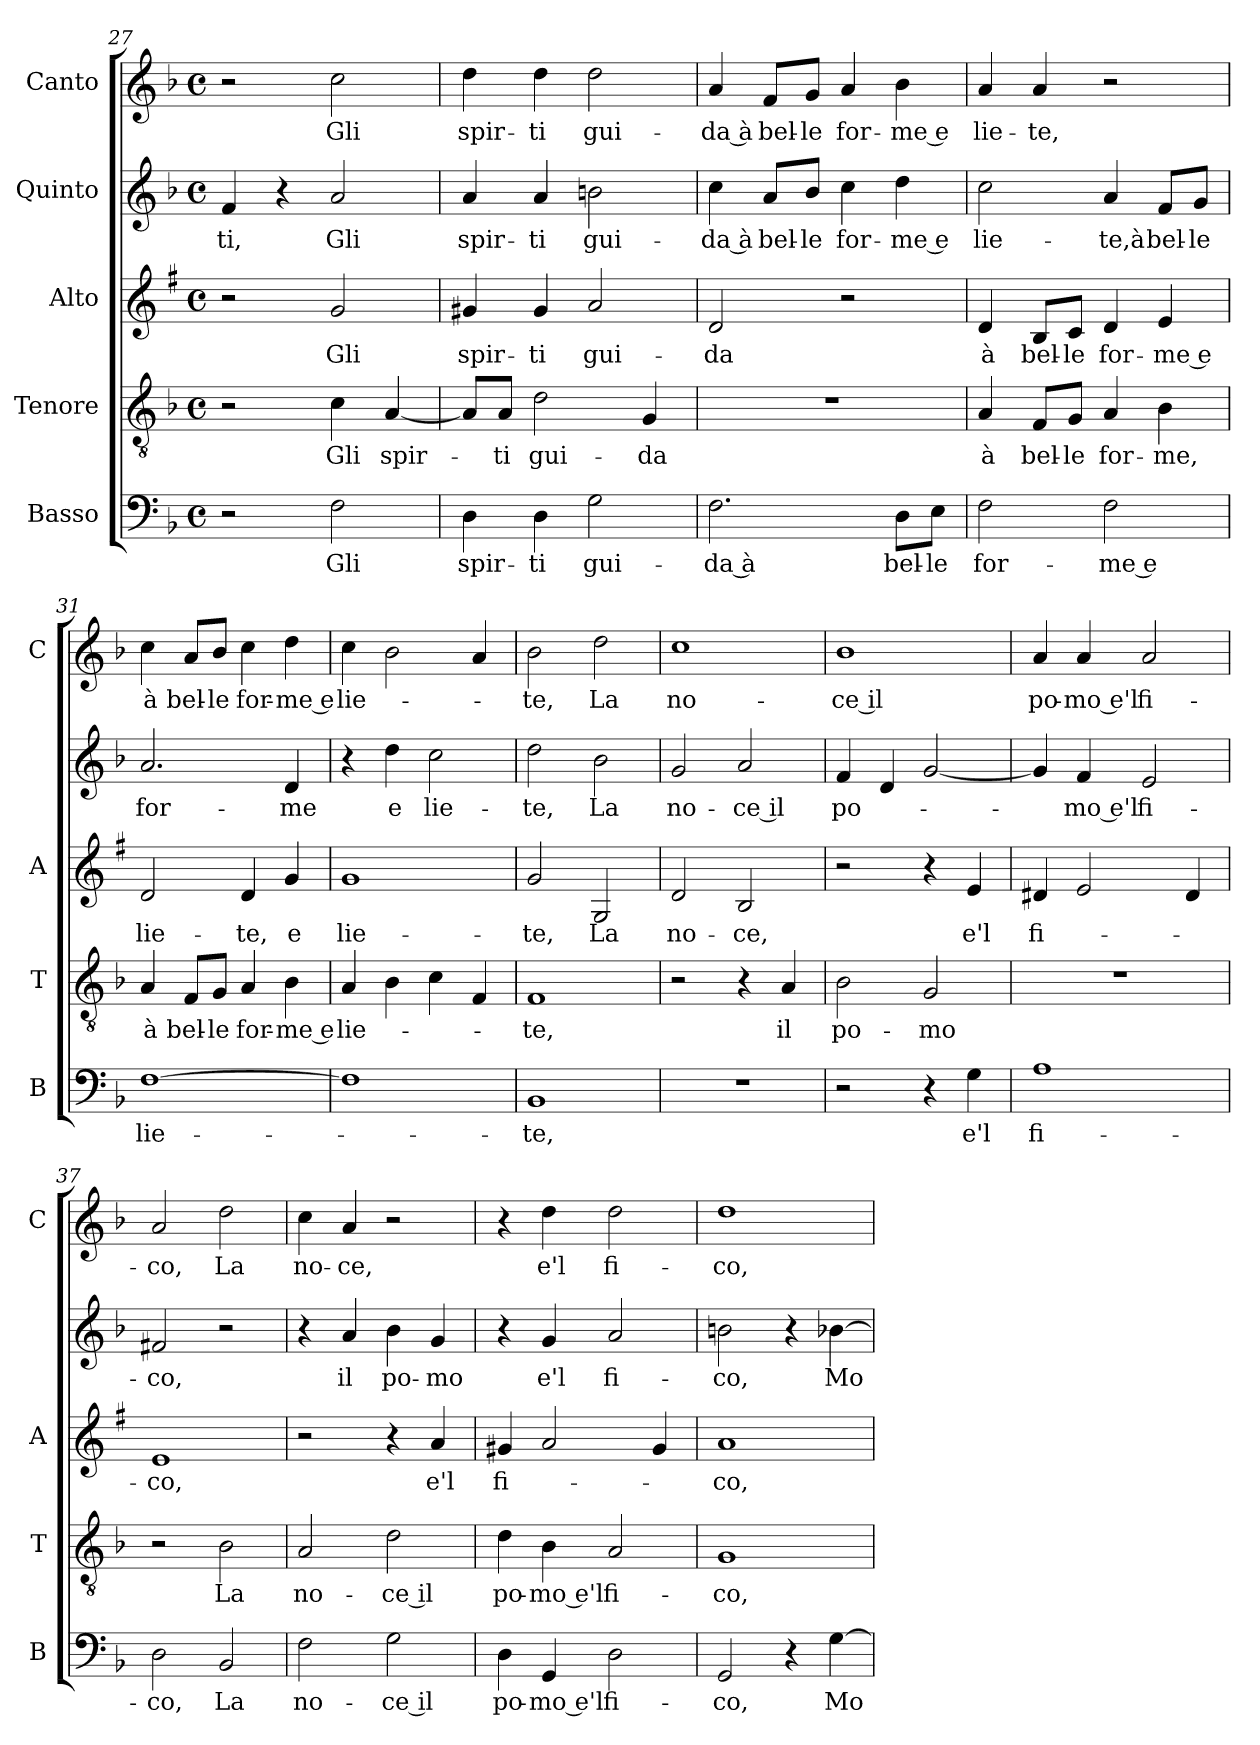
**kern	**text	**kern	**text	**kern	**text	**kern	**text	**kern	**text
*part5	*part5	*part4	*part4	*part3	*part3	*part2	*part2	*part1	*part1
*staff5	*staff5	*staff4	*staff4	*staff3	*staff3	*staff2	*staff2	*staff1	*staff1
*I"Basso	*	*I"Tenore	*	*I"Alto	*	*I"Quinto	*	*I"Canto	*
*I'B	*	*I'T	*	*I'A	*	*	*	*I'C	*
*clefF4	*	*clefGv2	*	*clefG2	*	*clefG2	*	*clefG2	*
*	*	*	*	*ITrd1c2	*	*	*	*	*
*k[b-]	*	*k[b-]	*	*k[b-]	*	*k[b-]	*	*k[b-]	*
*F:	*	*F:	*	*F:	*	*F:	*	*F:	*
*M4/4	*	*M4/4	*	*M4/4	*	*M4/4	*	*M4/4	*
*met(c)	*	*met(c)	*	*met(c)	*	*met(c)	*	*met(c)	*
=27	=27	=27	=27	=27	=27	=27	=27	=27	=27
!	!	!	!	!	!	!	!LO:LY:b	!	!
2r	.	2r	.	2r	.	4f/	-ti,	2r	.
.	.	.	.	.	.	4r	.	.	.
!	!LO:LY:b	!	!LO:LY:b	!	!LO:LY:b	!	!LO:LY:b	!	!LO:LY:b
2F\	Gli	4c\	Gli	2f/	Gli	2a/	Gli	2cc\	Gli
!	!	!	!LO:LY:b	!	!	!	!	!	!
.	.	[4A/	spir-	.	.	.	.	.	.
!!LO:LB:g=z
=28	=28	=28	=28	=28	=28	=28	=28	=28	=28
!	!LO:LY:b	!	!	!	!LO:LY:b	!	!LO:LY:b	!	!LO:LY:b
4D\	spir-	8A/L]	.	4f#X/	spir-	4a/	spir-	4dd\	spir-
!	!	!	!LO:LY:b	!	!	!	!	!	!
.	.	8A/J	-ti	.	.	.	.	.	.
!	!LO:LY:b	!	!LO:LY:b	!	!LO:LY:b	!	!LO:LY:b	!	!LO:LY:b
4D\	-ti	2d\	gui-	4f#/	-ti	4a/	-ti	4dd\	-ti
!	!LO:LY:b	!	!	!	!LO:LY:b	!	!LO:LY:b	!	!LO:LY:b
2G\	gui-	.	.	2g/	gui-	2bn\	gui-	2dd\	gui-
!	!	!	!LO:LY:b	!	!	!	!	!	!
.	.	4G/	-da	.	.	.	.	.	.
=29	=29	=29	=29	=29	=29	=29	=29	=29	=29
!	!LO:LY:b	!	!	!	!LO:LY:b	!	!LO:LY:b	!	!LO:LY:b
2.F\	-da à	1r	.	2c/	-da	4cc\	-da à	4a/	-da à
!	!	!	!	!	!	!	!LO:LY:b	!	!LO:LY:b
.	.	.	.	.	.	8a/L	bel-	8f/L	bel-
!	!	!	!	!	!	!	!LO:LY:b	!	!LO:LY:b
.	.	.	.	.	.	8b-/J	-le	8g/J	-le
!	!	!	!	!	!	!	!LO:LY:b	!	!LO:LY:b
.	.	.	.	2r	.	4cc\	for-	4a/	for-
!	!LO:LY:b	!	!	!	!	!	!LO:LY:b	!	!LO:LY:b
8D\L	bel-	.	.	.	.	4dd\	-me e	4b-\	-me e
!	!LO:LY:b	!	!	!	!	!	!	!	!
8E\J	-le	.	.	.	.	.	.	.	.
=30	=30	=30	=30	=30	=30	=30	=30	=30	=30
!	!LO:LY:b	!	!LO:LY:b	!	!LO:LY:b	!	!LO:LY:b	!	!LO:LY:b
2F\	for-	4A/	à	4c/	à	2cc\	lie-	4a/	lie-
!	!	!	!LO:LY:b	!	!LO:LY:b	!	!	!	!LO:LY:b
.	.	8F/L	bel-	8A/L	bel-	.	.	4a/	-te,
!	!	!	!LO:LY:b	!	!LO:LY:b	!	!	!	!
.	.	8G/J	-le	8B-/J	-le	.	.	.	.
!	!LO:LY:b	!	!LO:LY:b	!	!LO:LY:b	!	!LO:LY:b	!	!
2F\	-me e	4A/	for-	4c/	for-	4a/	-te,à	2r	.
!	!	!	!LO:LY:b	!	!LO:LY:b	!	!LO:LY:b	!	!
.	.	4B-\	-me,	4d/	-me e	8f/L	bel-	.	.
!	!	!	!	!	!	!	!LO:LY:b	!	!
.	.	.	.	.	.	8g/J	-le	.	.
=31	=31	=31	=31	=31	=31	=31	=31	=31	=31
!	!LO:LY:b	!	!LO:LY:b	!	!LO:LY:b	!	!LO:LY:b	!	!LO:LY:b
[1F	lie-	4A/	à	2c/	lie-	2.a/	for-	4cc\	à
!	!	!	!LO:LY:b	!	!	!	!	!	!LO:LY:b
.	.	8F/L	bel-	.	.	.	.	8a/L	bel-
!	!	!	!LO:LY:b	!	!	!	!	!	!LO:LY:b
.	.	8G/J	-le	.	.	.	.	8b-/J	-le
!	!	!	!LO:LY:b	!	!LO:LY:b	!	!	!	!LO:LY:b
.	.	4A/	for-	4c/	-te,	.	.	4cc\	for-
!	!	!	!LO:LY:b	!	!LO:LY:b	!	!LO:LY:b	!	!LO:LY:b
.	.	4B-\	-me e	4f/	e	4d/	-me	4dd\	-me e
=32	=32	=32	=32	=32	=32	=32	=32	=32	=32
!	!	!	!LO:LY:b	!	!LO:LY:b	!	!	!	!LO:LY:b
1F]	.	4A/	lie-	1f	lie-	4r	.	4cc\	lie-
!	!	!	!	!	!	!	!LO:LY:b	!	!
.	.	4B-\	.	.	.	4dd\	e	2b-\	.
!	!	!	!	!	!	!	!LO:LY:b	!	!
.	.	4c\	.	.	.	2cc\	lie-	.	.
.	.	4F/	.	.	.	.	.	4a/	.
=33	=33	=33	=33	=33	=33	=33	=33	=33	=33
!	!LO:LY:b	!	!LO:LY:b	!	!LO:LY:b	!	!LO:LY:b	!	!LO:LY:b
1BB-	-te,	1F	-te,	2f/	-te,	2dd\	-te,	2b-\	-te,
!	!	!	!	!	!LO:LY:b	!	!LO:LY:b	!	!LO:LY:b
.	.	.	.	2F/	La	2b-\	La	2dd\	La
=34	=34	=34	=34	=34	=34	=34	=34	=34	=34
!	!	!	!	!	!LO:LY:b	!	!LO:LY:b	!	!LO:LY:b
1r	.	2r	.	2c/	no-	2g/	no-	1cc	no-
!	!	!	!	!	!LO:LY:b	!	!LO:LY:b	!	!
.	.	4r	.	2A/	-ce,	2a/	-ce il	.	.
!	!	!	!LO:LY:b	!	!	!	!	!	!
.	.	4A/	il	.	.	.	.	.	.
!!LO:LB:g=z
=35	=35	=35	=35	=35	=35	=35	=35	=35	=35
!	!	!	!LO:LY:b	!	!	!	!LO:LY:b	!	!LO:LY:b
2r	.	2B-\	po-	2r	.	4f/	po-	1b-	-ce il
.	.	.	.	.	.	4d/	.	.	.
!	!	!	!LO:LY:b	!	!	!	!	!	!
4r	.	2G/	-mo	4r	.	[2g/	.	.	.
!	!LO:LY:b	!	!	!	!LO:LY:b	!	!	!	!
4G\	e'l	.	.	4d/	e'l	.	.	.	.
=36	=36	=36	=36	=36	=36	=36	=36	=36	=36
!	!LO:LY:b	!	!	!	!LO:LY:b	!	!	!	!LO:LY:b
1A	fi-	1r	.	4c#X/	fi-	4g/]	.	4a/	po-
!	!	!	!	!	!	!	!LO:LY:b	!	!LO:LY:b
.	.	.	.	2d/	.	4f/	-mo e'l	4a/	-mo e'l
!	!	!	!	!	!	!	!LO:LY:b	!	!LO:LY:b
.	.	.	.	.	.	2e/	fi-	2a/	fi-
.	.	.	.	4c#/	.	.	.	.	.
=37	=37	=37	=37	=37	=37	=37	=37	=37	=37
!	!LO:LY:b	!	!	!	!LO:LY:b	!	!LO:LY:b	!	!LO:LY:b
2D\	-co,	2r	.	1d	-co,	2f#X/	-co,	2a/	-co,
!	!LO:LY:b	!	!LO:LY:b	!	!	!	!	!	!LO:LY:b
2BB-/	La	2B-\	La	.	.	2r	.	2dd\	La
=38	=38	=38	=38	=38	=38	=38	=38	=38	=38
!	!LO:LY:b	!	!LO:LY:b	!	!	!	!	!	!LO:LY:b
2F\	no-	2A/	no-	2r	.	4r	.	4cc\	no-
!	!	!	!	!	!	!	!LO:LY:b	!	!LO:LY:b
.	.	.	.	.	.	4a/	il	4a/	-ce,
!	!LO:LY:b	!	!LO:LY:b	!	!	!	!LO:LY:b	!	!
2G\	-ce il	2d\	-ce il	4r	.	4b-\	po-	2r	.
!	!	!	!	!	!LO:LY:b	!	!LO:LY:b	!	!
.	.	.	.	4g/	e'l	4g/	-mo	.	.
=39	=39	=39	=39	=39	=39	=39	=39	=39	=39
!	!LO:LY:b	!	!LO:LY:b	!	!LO:LY:b	!	!	!	!
4D\	po-	4d\	po-	4f#X/	fi-	4r	.	4r	.
!	!LO:LY:b	!	!LO:LY:b	!	!	!	!LO:LY:b	!	!LO:LY:b
4GG/	-mo e'l	4B-\	-mo e'l	2g/	.	4g/	e'l	4dd\	e'l
!	!LO:LY:b	!	!LO:LY:b	!	!	!	!LO:LY:b	!	!LO:LY:b
2D\	fi-	2A/	fi-	.	.	2a/	fi-	2dd\	fi-
.	.	.	.	4f#/	.	.	.	.	.
=40	=40	=40	=40	=40	=40	=40	=40	=40	=40
!	!LO:LY:b	!	!LO:LY:b	!	!LO:LY:b	!	!LO:LY:b	!	!LO:LY:b
2GG/	-co,	1G	-co,	1g	-co,	2bn\	-co,	1dd	-co,
4r	.	.	.	.	.	4r	.	.	.
!	!LO:LY:b	!	!	!	!	!	!LO:LY:b	!	!
[4G\	Mo-	.	.	.	.	[4b-X\	Mo-	.	.
=	=	=	=	=	=	=	=	=	=
*-	*-	*-	*-	*-	*-	*-	*-	*-	*-
